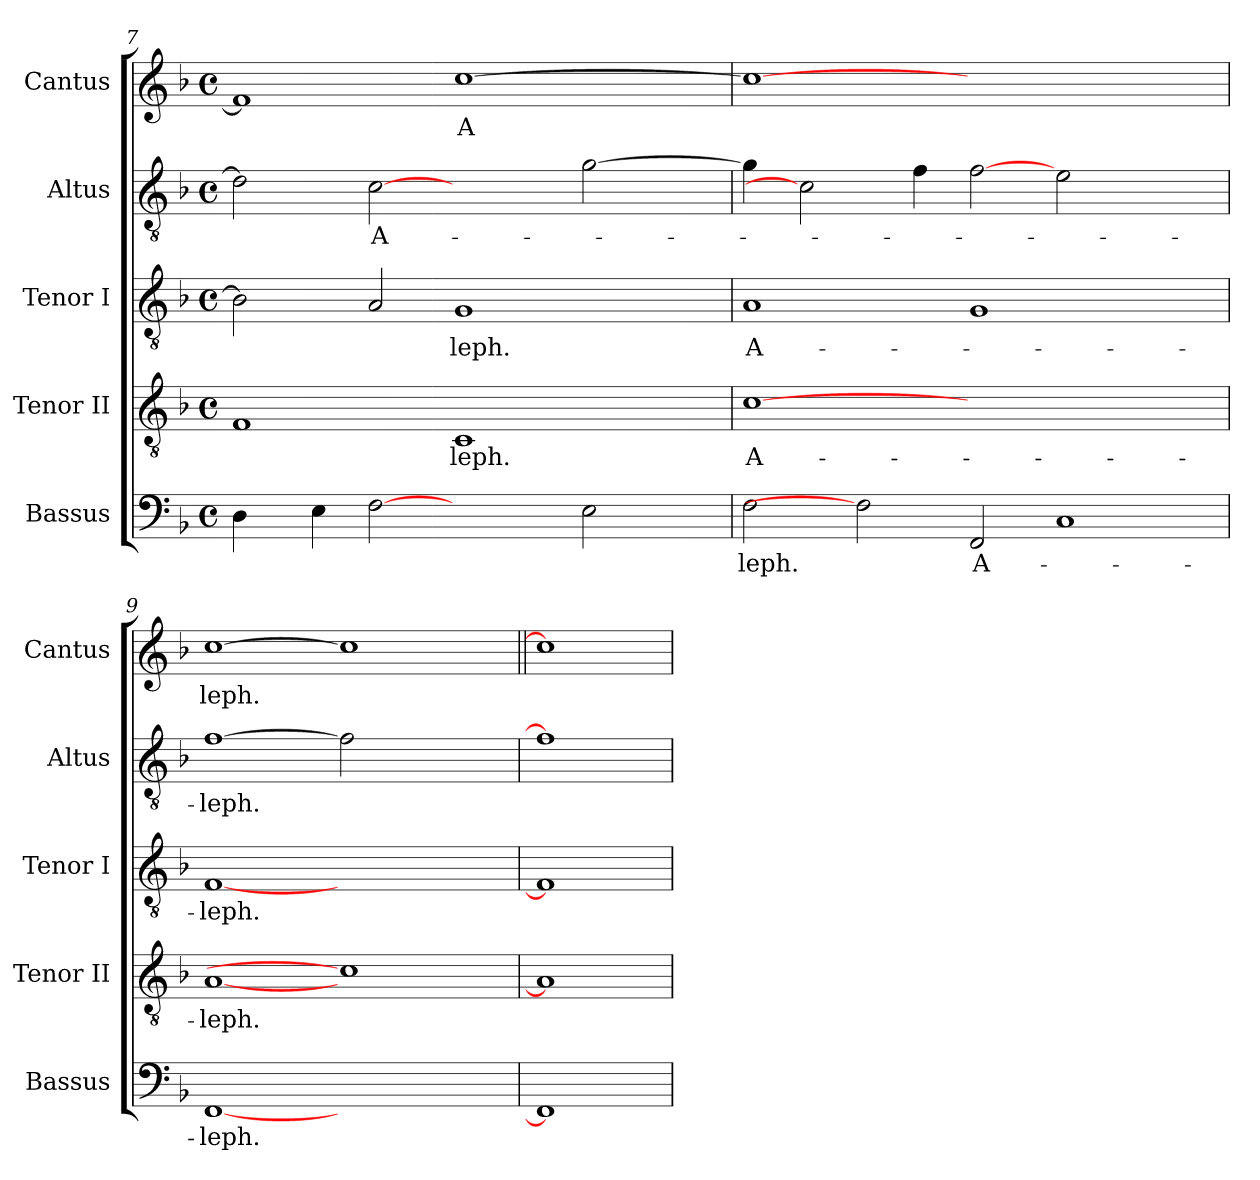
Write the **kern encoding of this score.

**kern	**text	**kern	**text	**kern	**text	**kern	**text	**kern	**text
*part5	*part5	*part4	*part4	*part3	*part3	*part2	*part2	*part1	*part1
*staff5	*staff5	*staff4	*staff4	*staff3	*staff3	*staff2	*staff2	*staff1	*staff1
*I"Bassus	*	*I"Tenor II	*	*I"Tenor I	*	*I"Altus	*	*I"Cantus	*
*I'Bassus	*	*I'Tenor II	*	*I'Tenor I	*	*I'Altus	*	*I'Cantus	*
!!LO:LB:g=z
*clefF4	*	*clefGv2	*	*clefGv2	*	*clefGv2	*	*clefG2	*
*k[b-]	*	*k[b-]	*	*k[b-]	*	*k[b-]	*	*k[b-]	*
*F:	*	*F:	*	*F:	*	*F:	*	*F:	*
*M4/4	*	*M4/4	*	*M4/4	*	*M4/4	*	*M4/4	*
*met(c)	*	*met(c)	*	*met(c)	*	*met(c)	*	*met(c)	*
=7	=7	=7	=7	=7	=7	=7	=7	=7	=7
*^	*	*	*	*^	*	*	*	*	*
*	*^	*	*	*	*	*	*	*	*	*	*
4D\	8.ryy	8...ryy	.	1F	.	2Bn\]	8...ryy	.	2d\]	.	1f]	.
.	1ryy	.	.	.	.	.	.	.	.	.	.	.
.	.	1ryy	.	.	.	.	1ryy	.	.	.	.	.
4E\	.	.	.	.	.	.	.	.	.	.	.	.
!	!	!	!	!	!	!	!	!	!	!LO:LY:b:cj	!	!
[2F	.	.	.	.	.	2A/	.	.	[2c	A-	.	.
!	!	!	!	!	!LO:LY:b:cj	!	!	!LO:LY:b:cj	!	!	!	!LO:LY:b:cj
2ryy	.	.	.	1C	leph.	1G	.	leph.	2ryy	.	[>1cc	A
.	2ryy	.	.	.	.	.	.	.	.	.	.	.
.	.	2ryy	.	.	.	.	2ryy	.	.	.	.	.
2E\	.	.	.	.	.	.	.	.	[>2g\	.	.	.
.	4ryy	.	.	.	.	.	.	.	.	.	.	.
.	.	4ryy	.	.	.	.	4ryy	.	.	.	.	.
.	16ryy	.	.	.	.	.	.	.	.	.	.	.
.	.	64ryy	.	.	.	.	64ryy	.	.	.	.	.
=8	=8	=8	=8	=8	=8	=8	=8	=8	=8	=8	=8	=8
!	!	!	!LO:LY:b:cj	!	!LO:LY:b:cj	!	!	!LO:LY:b:cj	!	!	!	!
*v	*v	*v	*	*	*	*v	*v	*	*	*	*	*
2F\	leph.	[1c	A-	1A	A-	4g\]	.	1cc_	.
.	.	.	.	.	.	2c]	.	.	.
2F]	.	.	.	.	.	.	.	.	.
.	.	.	.	.	.	4f\	.	.	.
!	!LO:LY:b:cj	!	!	!	!	!	!	!	!
2FF/	A-	1.ryy	.	1G	.	[2f	.	1.ryy	.
1C	.	.	.	.	.	2e\	.	.	.
.	.	.	.	2ryy	.	2ryy	.	.	.
=9	=9	=9	=9	=9	=9	=9	=9	=9	=9
!	!LO:LY:b:cj	!	!LO:LY:b:cj	!	!LO:LY:b:cj	!	!LO:LY:b:cj	!	!LO:LY:b:cj
[1FF	-leph.	[1A	-leph.	[1F	-leph.	[1f	-leph.	[1cc	leph.
1ryy	.	1c]	.	1ryy	.	2f]	.	1cc]	.
.	.	.	.	.	.	2ryy	.	.	.
=10	=10||	=10	=10||	=10	=10||	=10	=10||	=10||	=10||
1FF]	.	1A]	.	1F]	.	1f]	.	1cc]	.
=	=	=	=	=	=	=	=	=	=
*-	*-	*-	*-	*-	*-	*-	*-	*-	*-
